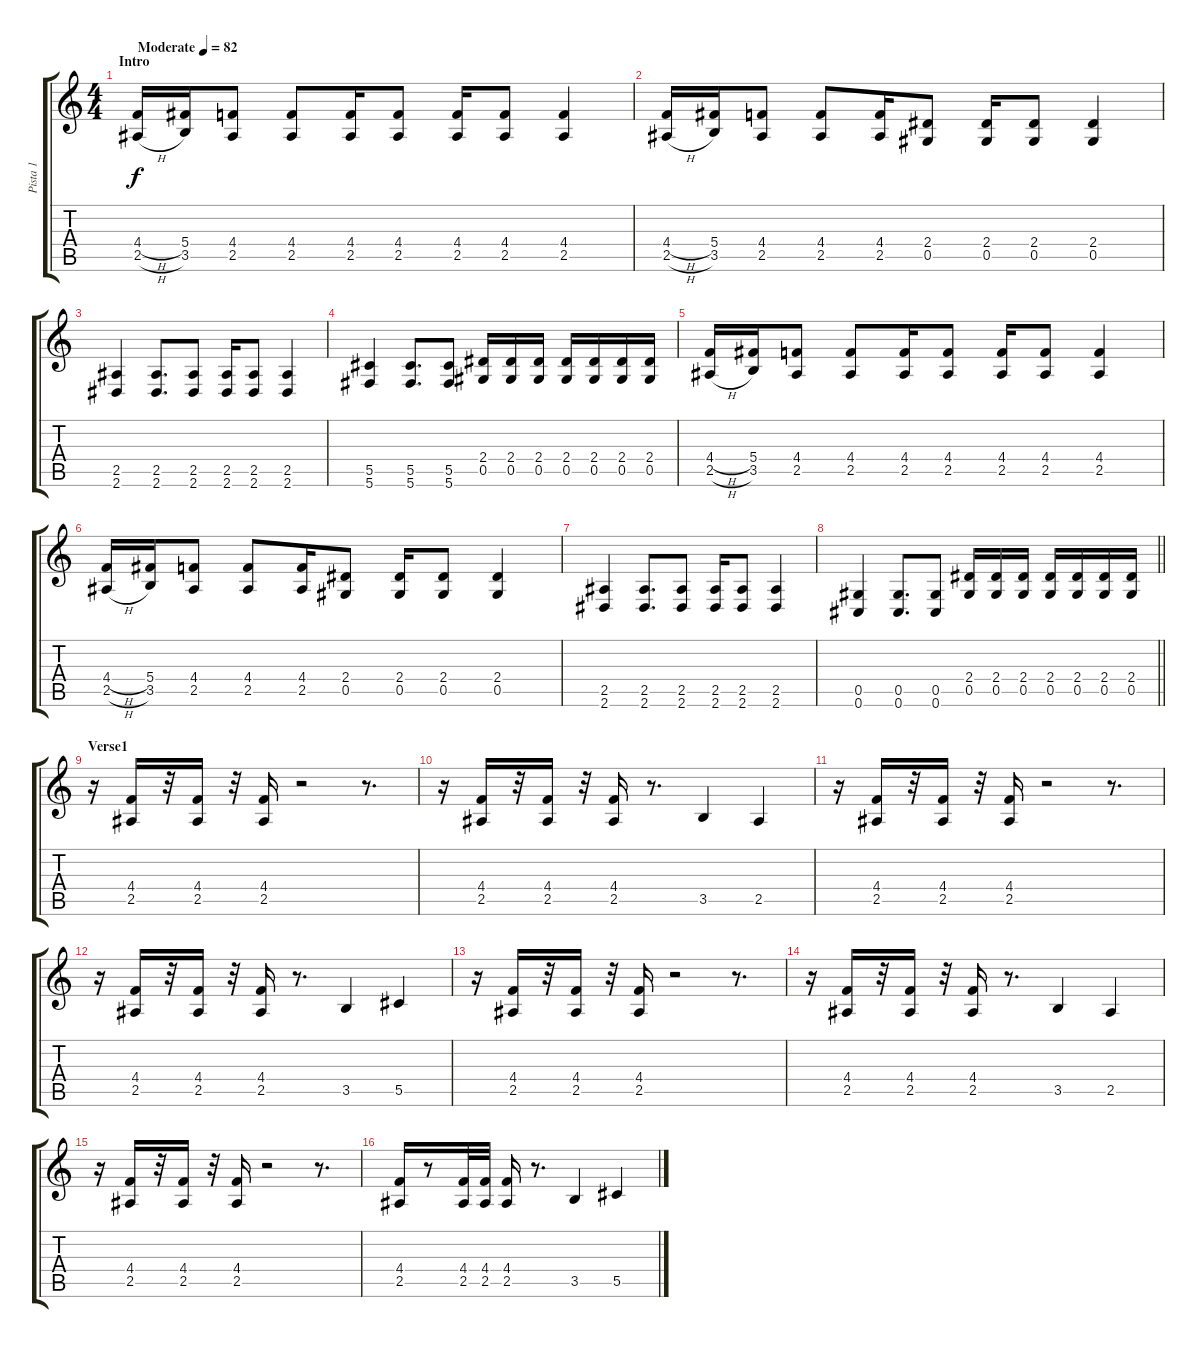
\track ("Pista 1" "Pista 1") {instrument distortionguitar}
\staff {score tabs}
\tuning (Eb4 Bb3 Gb3 Db3 Ab2 Db2) {hide}
\ts (4 4)
\section ("" "Intro")
\tempo (82 "Moderate")
\clef g2
\ks c
(4.4{h} 2.5{h}).16{dy f instrument distortionguitar} (5.4 3.5).16 (4.4 2.5).8 (4.4 2.5).8 (4.4 2.5).16 (4.4 2.5).8 (4.4 2.5).16 (4.4 2.5).8 (4.4 2.5).4 |
(4.4{h} 2.5{h}).16 (5.4 3.5).16 (4.4 2.5).8 (4.4 2.5).8 (4.4 2.5).16 (2.4 0.5).8 (2.4 0.5).16 (2.4 0.5).8 (2.4 0.5).4 |
(2.5 2.6).4 (2.5 2.6).8{d} (2.5 2.6).8 (2.5 2.6).16 (2.5 2.6).8 (2.5 2.6).4 |
(5.5 5.6).4 (5.5 5.6).8{d} (5.5 5.6).8 (2.4 0.5).16 (2.4 0.5).16 (2.4 0.5).16 (2.4 0.5).16 (2.4 0.5).16 (2.4 0.5).16 (2.4 0.5).16 |
(4.4{h} 2.5{h}).16 (5.4 3.5).16 (4.4 2.5).8 (4.4 2.5).8 (4.4 2.5).16 (4.4 2.5).8 (4.4 2.5).16 (4.4 2.5).8 (4.4 2.5).4 |
(4.4{h} 2.5{h}).16 (5.4 3.5).16 (4.4 2.5).8 (4.4 2.5).8 (4.4 2.5).16 (2.4 0.5).8 (2.4 0.5).16 (2.4 0.5).8 (2.4 0.5).4 |
(2.5 2.6).4 (2.5 2.6).8{d} (2.5 2.6).8 (2.5 2.6).16 (2.5 2.6).8 (2.5 2.6).4 |
\barLineRight lightlight
(0.5 0.6).4 (0.5 0.6).8{d} (0.5 0.6).8 (2.4 0.5).16 (2.4 0.5).16 (2.4 0.5).16 (2.4 0.5).16 (2.4 0.5).16 (2.4 0.5).16 (2.4 0.5).16 |
\section ("" "Verse1")
r.16 (4.4 2.5).16 r.32 (4.4 2.5).16 r.32 (4.4 2.5).16 r.2 r.8{d} |
r.16 (4.4 2.5).16 r.32 (4.4 2.5).16 r.32 (4.4 2.5).16 r.8{d} 3.5.4 2.5.4 |
r.16 (4.4 2.5).16 r.32 (4.4 2.5).16 r.32 (4.4 2.5).16 r.2 r.8{d} |
r.16 (4.4 2.5).16 r.32 (4.4 2.5).16 r.32 (4.4 2.5).16 r.8{d} 3.5.4 5.5.4 |
r.16 (4.4 2.5).16 r.32 (4.4 2.5).16 r.32 (4.4 2.5).16 r.2 r.8{d} |
r.16 (4.4 2.5).16 r.32 (4.4 2.5).16 r.32 (4.4 2.5).16 r.8{d} 3.5.4 2.5.4 |
r.16 (4.4 2.5).16 r.32 (4.4 2.5).16 r.32 (4.4 2.5).16 r.2 r.8{d} |
(4.4 2.5).16 r.8 (4.4 2.5).32 (4.4 2.5).32 (4.4 2.5).16 r.8{d} 3.5.4 5.5.4
